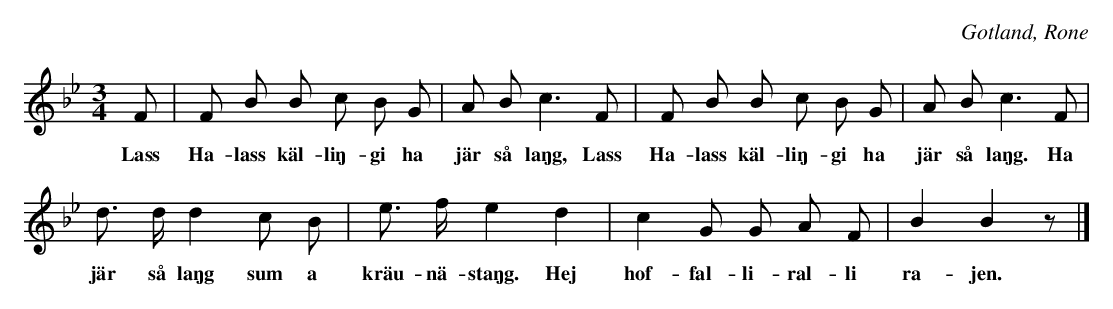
X:1
T:
O:Gotland, Rone
M:3/4
L:1/8
K:Bb
F|F B B c B G|A B c3 F|F B B c B G|A B c3 F|
w:Lass Ha-lass käl-liŋ-gi ha jär så laŋg, Lass Ha-lass käl-liŋ-gi ha jär så laŋg. Ha
d> d d2 c B|e> f e2 d2|c2 G G A F|B2 B2 z|]
w:jär så laŋg sum a kräu-nä-staŋg. Hej hof-fal-li-ral-li ra-jen.
